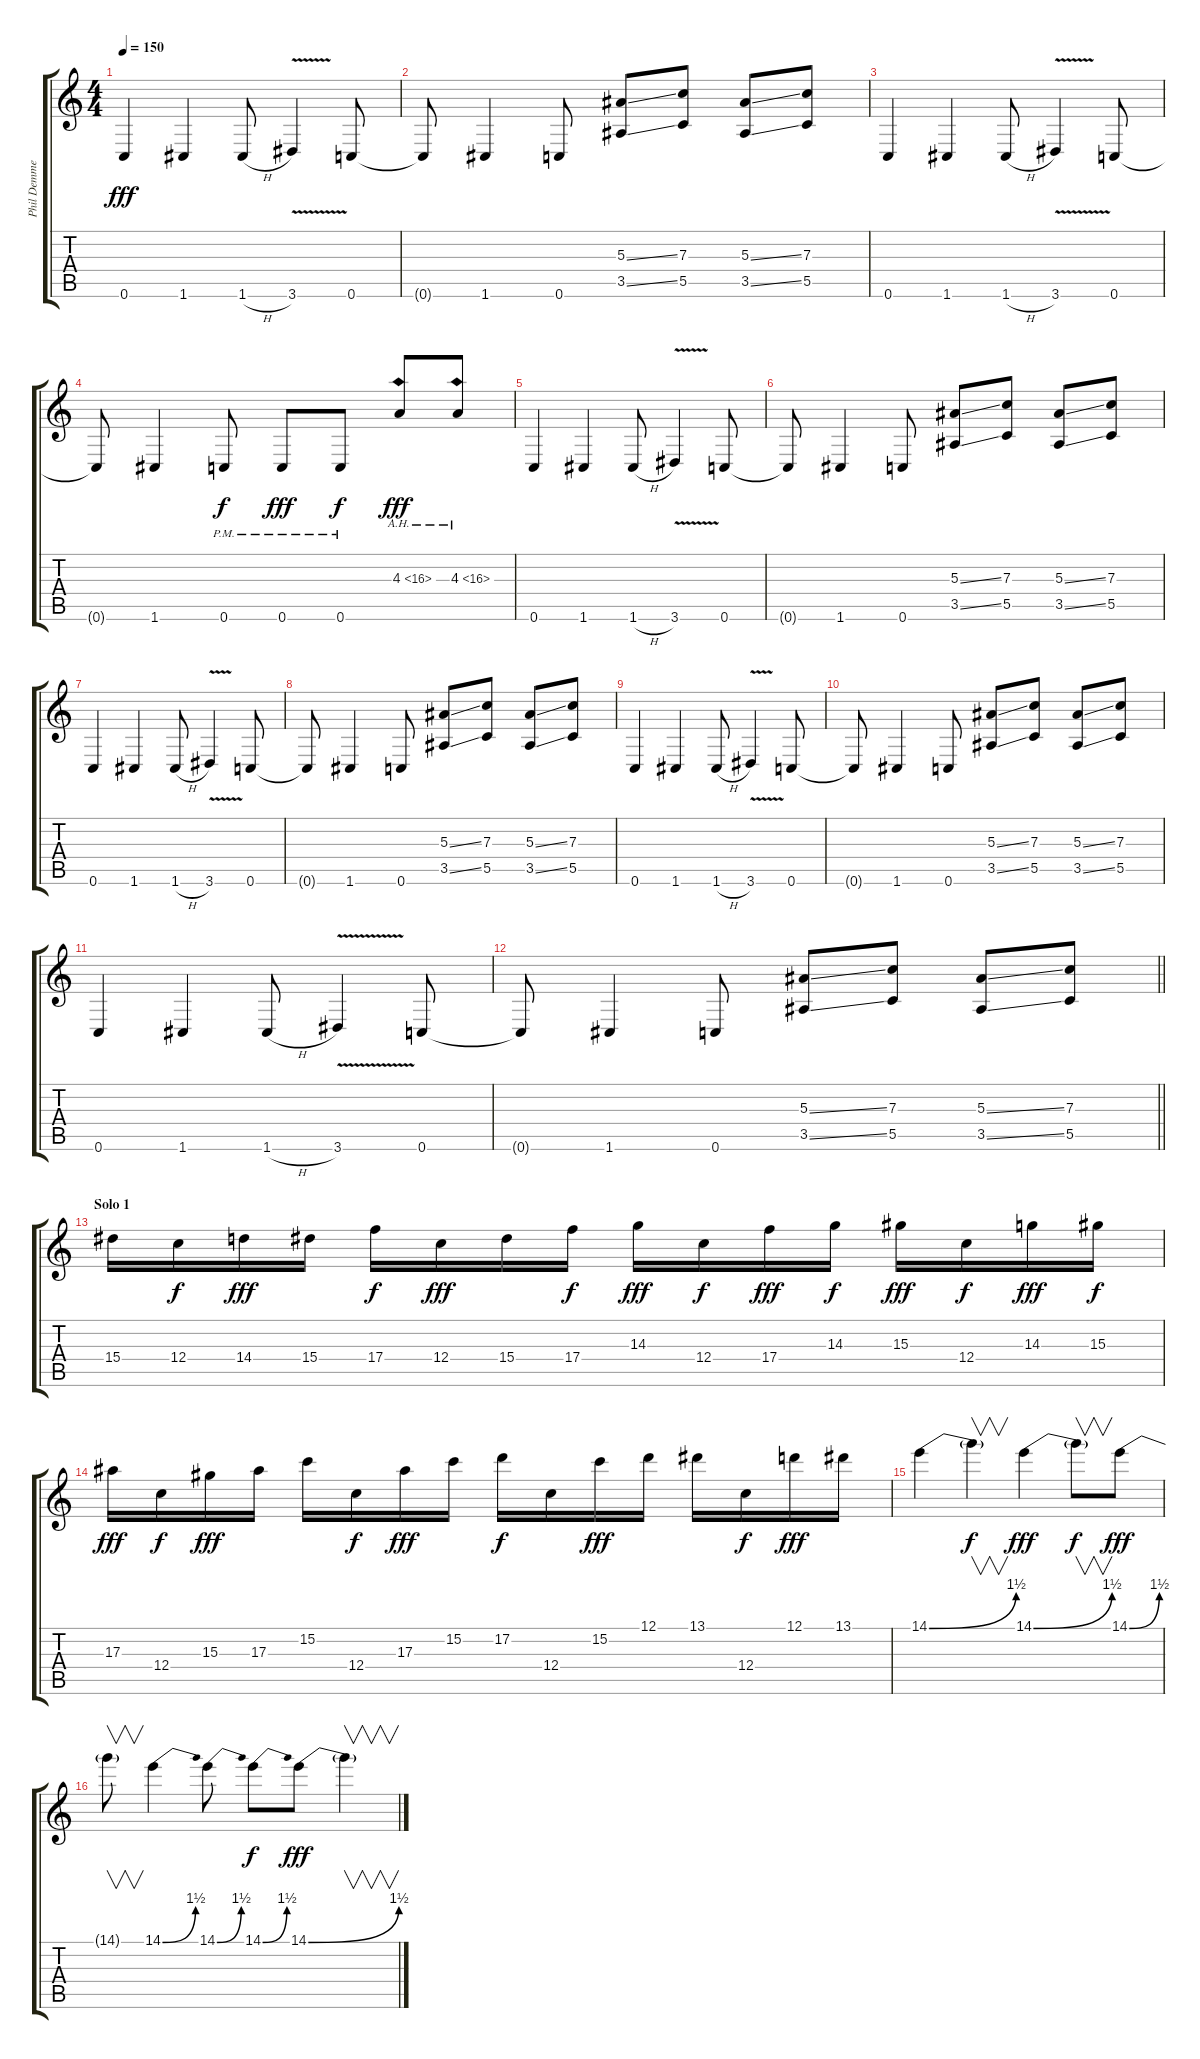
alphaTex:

\track ("Phil Demmel" "Phil Demme") {instrument distortionguitar}
\staff {score tabs}
\tuning (D4 A3 F3 C3 G2 C2) {hide}
\ts (4 4)
\tempo 150
\clef g2
\ks c
0.6.4{dy fff} 1.6.4 1.6{h}.8 3.6{v}.4 0.6.8 |
0.6{t}.8 1.6.4 0.6.8 (5.3{ss} 3.5{ss}).8 (7.3 5.5).8 (5.3{ss} 3.5{ss}).8 (7.3 5.5).8 |
0.6.4 1.6.4 1.6{h}.8 3.6{v}.4 0.6.8 |
0.6{t}.8 1.6.4 0.6{pm}.8{dy f} 0.6{pm}.8{dy fff} 0.6{pm}.8{dy f} 4.3{ah 12}.8{dy fff} 4.3{ah 12}.8 |
0.6.4 1.6.4 1.6{h}.8 3.6{v}.4 0.6.8 |
0.6{t}.8 1.6.4 0.6.8 (5.3{ss} 3.5{ss}).8 (7.3 5.5).8 (5.3{ss} 3.5{ss}).8 (7.3 5.5).8 |
0.6.4 1.6.4 1.6{h}.8 3.6{v}.4 0.6.8 |
0.6{t}.8 1.6.4 0.6.8 (5.3{ss} 3.5{ss}).8 (7.3 5.5).8 (5.3{ss} 3.5{ss}).8 (7.3 5.5).8 |
0.6.4 1.6.4 1.6{h}.8 3.6{v}.4 0.6.8 |
0.6{t}.8 1.6.4 0.6.8 (5.3{ss} 3.5{ss}).8 (7.3 5.5).8 (5.3{ss} 3.5{ss}).8 (7.3 5.5).8 |
0.6.4 1.6.4 1.6{h}.8 3.6{v}.4 0.6.8 |
\barLineRight lightlight
0.6{t}.8 1.6.4 0.6.8 (5.3{ss} 3.5{ss}).8 (7.3 5.5).8 (5.3{ss} 3.5{ss}).8 (7.3 5.5).8 |
\section ("" "Solo 1")
15.4.16 12.4.16{dy f} 14.4.16{dy fff} 15.4.16 17.4.16{dy f} 12.4.16{dy fff} 15.4.16 17.4.16{dy f} 14.3.16{dy fff} 12.4.16{dy f} 17.4.16{dy fff} 14.3.16{dy f} 15.3.16{dy fff} 12.4.16{dy f} 14.3.16{dy fff} 15.3.16{dy f} |
17.3.16{dy fff} 12.4.16{dy f} 15.3.16{dy fff} 17.3.16 15.2.16 12.4.16{dy f} 17.3.16{dy fff} 15.2.16 17.2.16{dy f} 12.4.16 15.2.16{dy fff} 12.1.16 13.1.16 12.4.16{dy f} 12.1.16{dy fff} 13.1.16 |
14.1{be (bend 0 0 60 6)}.4 14.1{t}.4{v dy f} 14.1{be (bend 0 0 60 6)}.4{dy fff} 14.1{t}.8{v dy f} 14.1{be (bend 0 0 60 6)}.8{dy fff} |
14.1{t}.8{v} 14.1{be (bend 0 0 60 6)}.4 14.1{be (bend 0 0 60 6)}.8 14.1{be (bend 0 0 60 6)}.8{dy f} 14.1{be (bend 0 0 60 6)}.8{dy fff} 14.1{t}.4{v}
